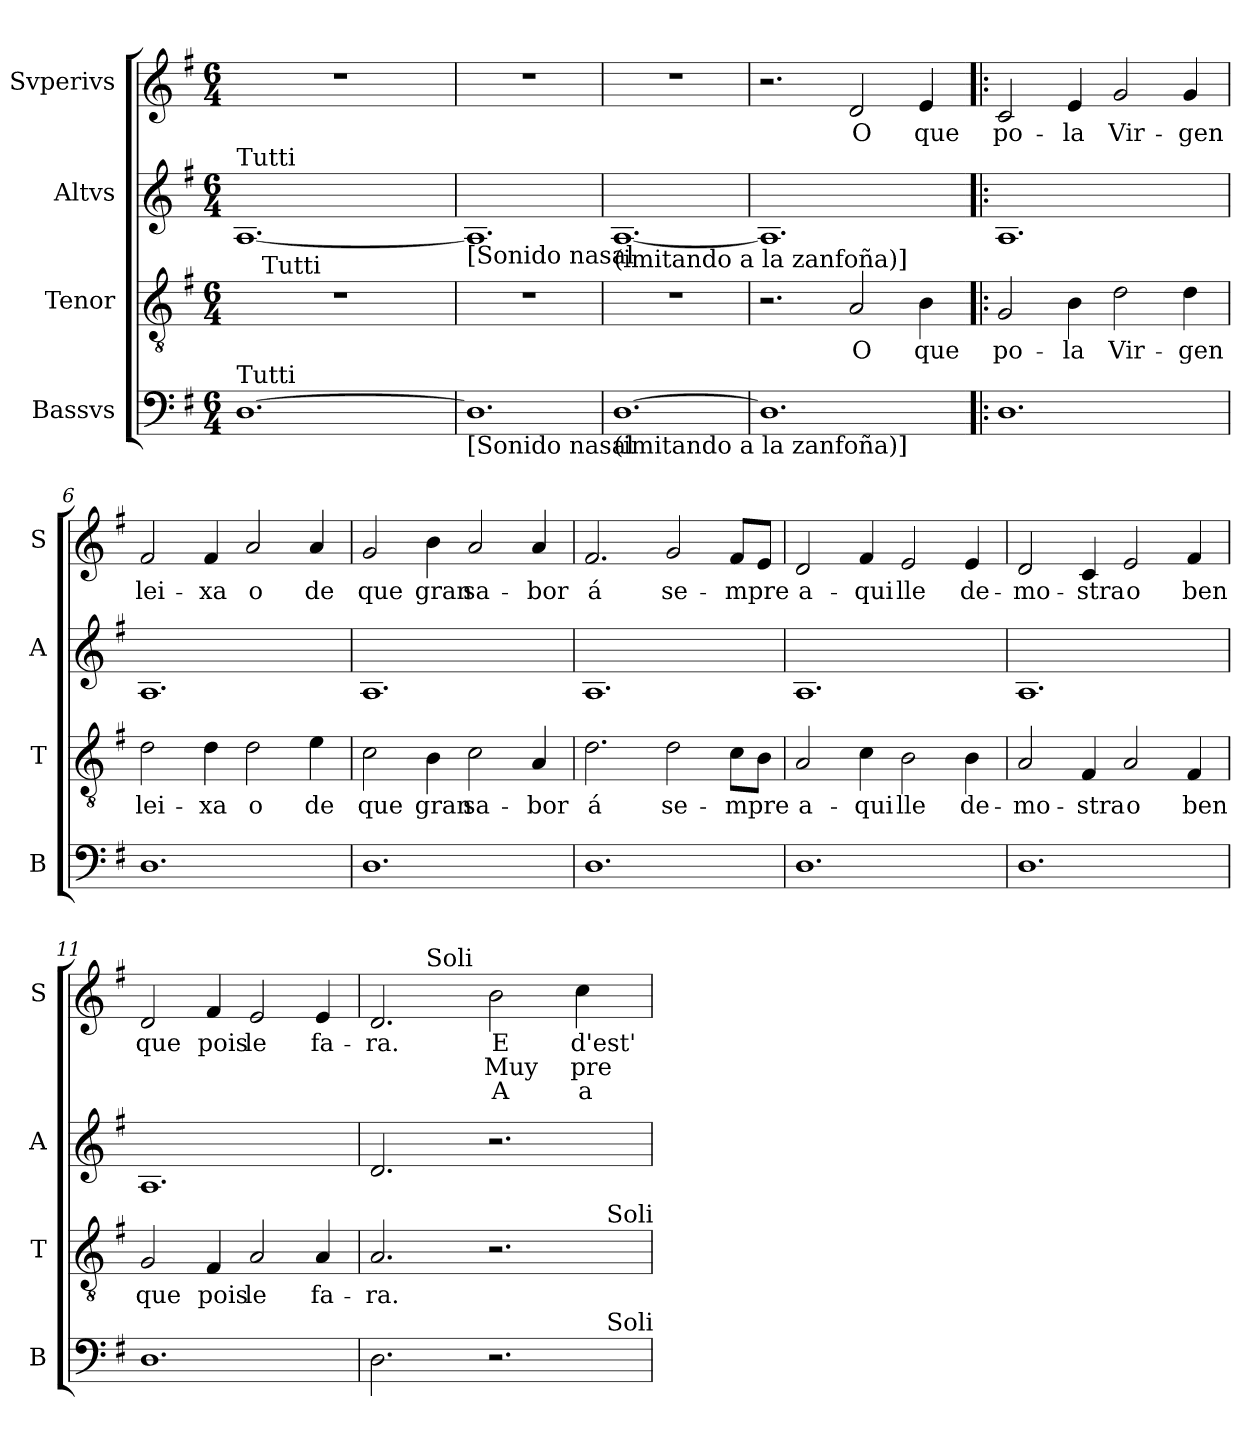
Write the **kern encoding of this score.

**kern	**kern	**text	**kern	**kern	**text	**text	**text
*part4	*part3	*part3	*part2	*part1	*part1	*part1	*part1
*staff4	*staff3	*staff3	*staff2	*staff1	*staff1	*staff1	*staff1
*I"Bassvs	*I"Tenor	*	*I"Altvs	*I"Svperivs	*	*	*
*I'B	*I'T	*	*I'A	*I'S	*	*	*
*clefF4	*clefGv2	*	*clefG2	*clefG2	*	*	*
*ITrd7c12	*	*	*	*	*	*	*
*k[f#]	*k[f#]	*	*k[f#]	*k[f#]	*	*	*
*G:	*G:	*	*G:	*G:	*	*	*
*M6/4	*M6/4	*	*M6/4	*M6/4	*	*	*
=1	=1	=1	=1	=1	=1	=1	=1
!	!	!	!LO:TX:a:t=Tutti	!	!	!	!
!LO:TX:a:t=Tutti	!	!	!	!	!	!	!
*	*^	*	*	*	*	*	*
[>1.DD	1.r	16.ryy	.	[<1.A	1.r	.	.	.
!	!	!LO:TX:a:t=Tutti	!	!	!	!	!	!
.	.	1ryy	.	.	.	.	.	.
.	.	4ryy	.	.	.	.	.	.
.	.	8ryy	.	.	.	.	.	.
.	.	32ryy	.	.	.	.	.	.
=2	=2	=2	=2	=2	=2	=2	=2	=2
!	!	!	!	!LO:TX:b:t=[Sonido nasal	!	!	!	!
!LO:TX:b:t=[Sonido nasal	!	!	!	!	!	!	!	!
*	*v	*v	*	*	*	*	*	*
1.DD]	1.r	.	1.A]	1.r	.	.	.
=3	=3	=3	=3	=3	=3	=3	=3
!	!	!	!LO:TX:b:t=(imitando a la zanfoña)]	!	!	!	!
!LO:TX:b:t=(imitando a la zanfoña)]	!	!	!	!	!	!	!
[>1.DD	1.r	.	[<1.A	1.r	.	.	.
=4	=4	=4	=4	=4	=4	=4	=4
1.DD]	2.r	.	1.A]	2.r	.	.	.
!	!	!LO:LY:b	!	!	!LO:LY:b	!	!
.	2A/	O	.	2d/	O	.	.
!	!	!LO:LY:b	!	!	!LO:LY:b	!	!
.	4B\	que	.	4e/	que	.	.
=5!|:	=5!|:	=5!|:	=5!|:	=5!|:	=5!|:	=5!|:	=5!|:
!	!	!LO:LY:b	!	!	!LO:LY:b	!	!
1.DD	2G/	po-	1.A	2c/	po-	.	.
!	!	!LO:LY:b	!	!	!LO:LY:b	!	!
.	4B\	-la	.	4e/	-la	.	.
!	!	!LO:LY:b	!	!	!LO:LY:b	!	!
.	2d\	Vir-	.	2g/	Vir-	.	.
!	!	!LO:LY:b	!	!	!LO:LY:b	!	!
.	4d\	-gen	.	4g/	-gen	.	.
!!LO:LB:g=z
=6	=6	=6	=6	=6	=6	=6	=6
!	!	!LO:LY:b	!	!	!LO:LY:b	!	!
1.DD	2d\	lei-	1.A	2f#/	lei-	.	.
!	!	!LO:LY:b	!	!	!LO:LY:b	!	!
.	4d\	-xa	.	4f#/	-xa	.	.
!	!	!LO:LY:b	!	!	!LO:LY:b	!	!
.	2d\	o	.	2a/	o	.	.
!	!	!LO:LY:b	!	!	!LO:LY:b	!	!
.	4e\	de	.	4a/	de	.	.
=7	=7	=7	=7	=7	=7	=7	=7
!	!	!LO:LY:b	!	!	!LO:LY:b	!	!
1.DD	2c\	que	1.A	2g/	que	.	.
!	!	!LO:LY:b	!	!	!LO:LY:b	!	!
.	4B\	gran	.	4b\	gran	.	.
!	!	!LO:LY:b	!	!	!LO:LY:b	!	!
.	2c\	sa-	.	2a/	sa-	.	.
!	!	!LO:LY:b	!	!	!LO:LY:b	!	!
.	4A/	-bor	.	4a/	-bor	.	.
=8	=8	=8	=8	=8	=8	=8	=8
!	!	!LO:LY:b	!	!	!LO:LY:b	!	!
1.DD	2.d\	á	1.A	2.f#/	á	.	.
!	!	!LO:LY:b	!	!	!LO:LY:b	!	!
.	2d\	se-	.	2g/	se-	.	.
!	!	!LO:LY:b	!	!	!LO:LY:b	!	!
.	8c\L	-mpre	.	8f#/L	-mpre	.	.
.	8B\J	.	.	8e/J	.	.	.
=9	=9	=9	=9	=9	=9	=9	=9
!	!	!LO:LY:b	!	!	!LO:LY:b	!	!
1.DD	2A/	a-	1.A	2d/	a-	.	.
!	!	!LO:LY:b	!	!	!LO:LY:b	!	!
.	4c\	-qui	.	4f#/	-qui	.	.
!	!	!LO:LY:b	!	!	!LO:LY:b	!	!
.	2B\	lle	.	2e/	lle	.	.
!	!	!LO:LY:b	!	!	!LO:LY:b	!	!
.	4B\	de-	.	4e/	de-	.	.
=10	=10	=10	=10	=10	=10	=10	=10
!	!	!LO:LY:b	!	!	!LO:LY:b	!	!
1.DD	2A/	-mo-	1.A	2d/	-mo-	.	.
!	!	!LO:LY:b	!	!	!LO:LY:b	!	!
.	4F#/	-stra	.	4c/	-stra	.	.
!	!	!LO:LY:b	!	!	!LO:LY:b	!	!
.	2A/	o	.	2e/	o	.	.
!	!	!LO:LY:b	!	!	!LO:LY:b	!	!
.	4F#/	ben	.	4f#/	ben	.	.
=11	=11	=11	=11	=11	=11	=11	=11
!	!	!LO:LY:b	!	!	!LO:LY:b	!	!
1.DD	2G/	que	1.A	2d/	que	.	.
!	!	!LO:LY:b	!	!	!LO:LY:b	!	!
.	4F#/	pois	.	4f#/	pois	.	.
!	!	!LO:LY:b	!	!	!LO:LY:b	!	!
.	2A/	le	.	2e/	le	.	.
!	!	!LO:LY:b	!	!	!LO:LY:b	!	!
.	4A/	fa-	.	4e/	fa-	.	.
!!LO:PB:g=z
=12	=12	=12	=12	=12	=12	=12	=12
!	!	!LO:LY:b	!	!	!LO:LY:b	!	!
*^	*^	*	*	*^	*	*	*
2.DD\	1ryy	2.A/	1ryy	-ra.	2.d/	2.d/	4ryy	-ra.	.	.
.	.	.	.	.	.	.	32ryy	.	.	.
!	!	!	!	!	!	!	!LO:TX:a:t=Soli	!	!	!
.	.	.	.	.	.	.	1ryy	.	.	.
!	!	!	!	!	!	!	!	!LO:LY:b	!LO:LY:b	!LO:LY:b
2.r	.	2.r	.	.	2.r	2b\	.	E	Muy	A
.	4ryy	.	4ryy	.	.	.	.	.	.	.
!	!	!	!	!	!	!	!	!LO:LY:b	!LO:LY:b	!LO:LY:b
.	16.ryy	.	16.ryy	.	.	4cc\	.	d'est'	pre-	a-
.	.	.	.	.	.	.	8..ryy	.	.	.
!	!	!	!LO:TX:a:t=Soli	!	!	!	!	!	!	!
!	!LO:TX:a:t=Soli	!	!	!	!	!	!	!	!	!
.	8ryy	.	8ryy	.	.	.	.	.	.	.
.	32ryy	.	32ryy	.	.	.	.	.	.	.
*v	*v	*	*	*	*	*v	*v	*	*	*
*	*v	*v	*	*	*	*	*	*
=	=	=	=	=	=	=	=
*-	*-	*-	*-	*-	*-	*-	*-
